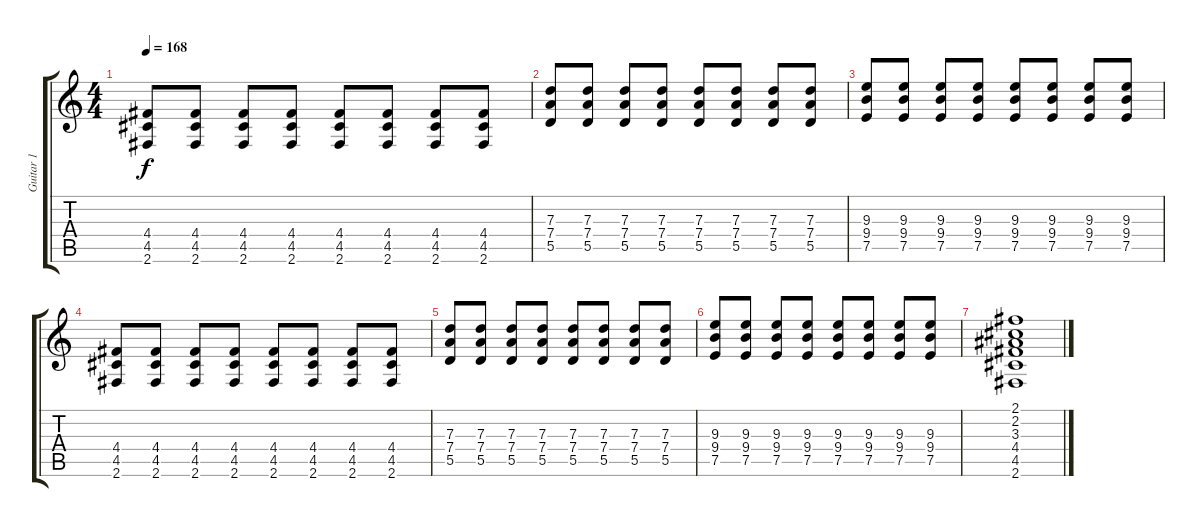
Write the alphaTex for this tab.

\track ("Guitar 1" "Guitar 1") {instrument overdrivenguitar}
\staff {score tabs}
\tuning (E4 B3 G3 D3 A2 E2) {hide}
\ts (4 4)
\tempo 168
\clef g2
\ks c
(4.4 4.5 2.6).8{dy f} (4.4 4.5 2.6).8 (4.4 4.5 2.6).8 (4.4 4.5 2.6).8 (4.4 4.5 2.6).8 (4.4 4.5 2.6).8 (4.4 4.5 2.6).8 (4.4 4.5 2.6).8 |
(7.3 7.4 5.5).8 (7.3 7.4 5.5).8 (7.3 7.4 5.5).8 (7.3 7.4 5.5).8 (7.3 7.4 5.5).8 (7.3 7.4 5.5).8 (7.3 7.4 5.5).8 (7.3 7.4 5.5).8 |
(9.3 9.4 7.5).8 (9.3 9.4 7.5).8 (9.3 9.4 7.5).8 (9.3 9.4 7.5).8 (9.3 9.4 7.5).8 (9.3 9.4 7.5).8 (9.3 9.4 7.5).8 (9.3 9.4 7.5).8 |
(4.4 4.5 2.6).8 (4.4 4.5 2.6).8 (4.4 4.5 2.6).8 (4.4 4.5 2.6).8 (4.4 4.5 2.6).8 (4.4 4.5 2.6).8 (4.4 4.5 2.6).8 (4.4 4.5 2.6).8 |
(7.3 7.4 5.5).8 (7.3 7.4 5.5).8 (7.3 7.4 5.5).8 (7.3 7.4 5.5).8 (7.3 7.4 5.5).8 (7.3 7.4 5.5).8 (7.3 7.4 5.5).8 (7.3 7.4 5.5).8 |
(9.3 9.4 7.5).8 (9.3 9.4 7.5).8 (9.3 9.4 7.5).8 (9.3 9.4 7.5).8 (9.3 9.4 7.5).8 (9.3 9.4 7.5).8 (9.3 9.4 7.5).8 (9.3 9.4 7.5).8 |
(2.1 2.2 3.3 4.4 4.5 2.6).1
